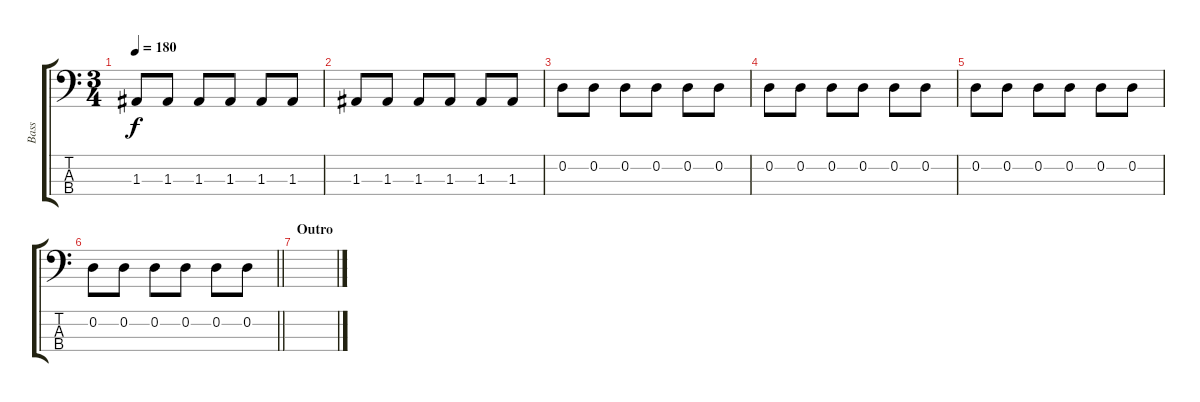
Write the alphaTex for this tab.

\track ("Bass" "Bass") {instrument electricbassfinger}
\staff {score tabs}
\tuning (G2 D2 A1 E1) {hide}
\ts (3 4)
\tempo 180
\clef f4
\ks c
1.3.8{dy f} 1.3.8 1.3.8 1.3.8 1.3.8 1.3.8 |
1.3.8 1.3.8 1.3.8 1.3.8 1.3.8 1.3.8 |
0.2.8 0.2.8 0.2.8 0.2.8 0.2.8 0.2.8 |
0.2.8 0.2.8 0.2.8 0.2.8 0.2.8 0.2.8 |
0.2.8 0.2.8 0.2.8 0.2.8 0.2.8 0.2.8 |
\barLineRight lightlight
0.2.8 0.2.8 0.2.8 0.2.8 0.2.8 0.2.8 |
\section ("" "Outro")
